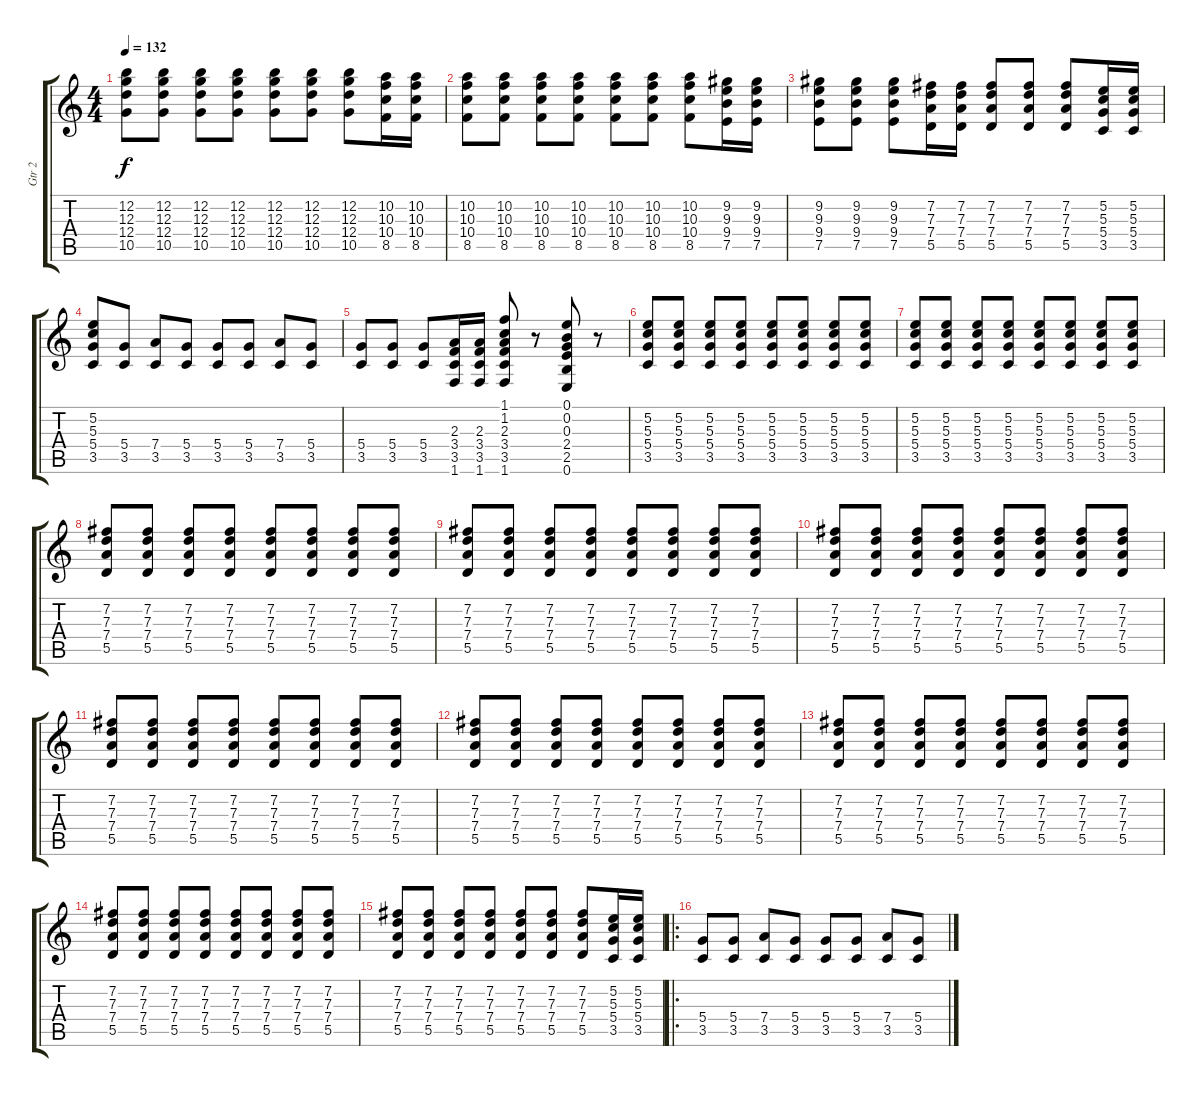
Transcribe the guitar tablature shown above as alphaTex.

\track ("Gtr 2" "Gtr 2") {instrument distortionguitar}
\staff {score tabs}
\tuning (E4 B3 G3 D3 A2 E2) {hide}
\ts (4 4)
\tempo 132
\clef g2
\ks c
(12.2 12.3 12.4 10.5).8{dy f} (12.2 12.3 12.4 10.5).8 (12.2 12.3 12.4 10.5).8 (12.2 12.3 12.4 10.5).8 (12.2 12.3 12.4 10.5).8 (12.2 12.3 12.4 10.5).8 (12.2 12.3 12.4 10.5).8 (10.2 10.3 10.4 8.5).16 (10.2 10.3 10.4 8.5).16 |
(10.2 10.3 10.4 8.5).8 (10.2 10.3 10.4 8.5).8 (10.2 10.3 10.4 8.5).8 (10.2 10.3 10.4 8.5).8 (10.2 10.3 10.4 8.5).8 (10.2 10.3 10.4 8.5).8 (10.2 10.3 10.4 8.5).8 (9.2 9.3 9.4 7.5).16 (9.2 9.3 9.4 7.5).16 |
(9.2 9.3 9.4 7.5).8 (9.2 9.3 9.4 7.5).8 (9.2 9.3 9.4 7.5).8 (7.2 7.3 7.4 5.5).16 (7.2 7.3 7.4 5.5).16 (7.2 7.3 7.4 5.5).8 (7.2 7.3 7.4 5.5).8 (7.2 7.3 7.4 5.5).8 (5.2 5.3 5.4 3.5).16 (5.2 5.3 5.4 3.5).16 |
(5.2 5.3 5.4 3.5).8 (5.4 3.5).8 (7.4 3.5).8 (5.4 3.5).8 (5.4 3.5).8 (5.4 3.5).8 (7.4 3.5).8 (5.4 3.5).8 |
(5.4 3.5).8 (5.4 3.5).8 (5.4 3.5).8 (2.3 3.4 3.5 1.6).16 (2.3 3.4 3.5 1.6).16 (1.1 1.2 2.3 3.4 3.5 1.6).8 r.8 (0.1 0.2 0.3 2.4 2.5 0.6).8 r.8 |
(5.2 5.3 5.4 3.5).8 (5.2 5.3 5.4 3.5).8 (5.2 5.3 5.4 3.5).8 (5.2 5.3 5.4 3.5).8 (5.2 5.3 5.4 3.5).8 (5.2 5.3 5.4 3.5).8 (5.2 5.3 5.4 3.5).8 (5.2 5.3 5.4 3.5).8 |
(5.2 5.3 5.4 3.5).8 (5.2 5.3 5.4 3.5).8 (5.2 5.3 5.4 3.5).8 (5.2 5.3 5.4 3.5).8 (5.2 5.3 5.4 3.5).8 (5.2 5.3 5.4 3.5).8 (5.2 5.3 5.4 3.5).8 (5.2 5.3 5.4 3.5).8 |
(7.2 7.3 7.4 5.5).8 (7.2 7.3 7.4 5.5).8 (7.2 7.3 7.4 5.5).8 (7.2 7.3 7.4 5.5).8 (7.2 7.3 7.4 5.5).8 (7.2 7.3 7.4 5.5).8 (7.2 7.3 7.4 5.5).8 (7.2 7.3 7.4 5.5).8 |
(7.2 7.3 7.4 5.5).8 (7.2 7.3 7.4 5.5).8 (7.2 7.3 7.4 5.5).8 (7.2 7.3 7.4 5.5).8 (7.2 7.3 7.4 5.5).8 (7.2 7.3 7.4 5.5).8 (7.2 7.3 7.4 5.5).8 (7.2 7.3 7.4 5.5).8 |
(7.2 7.3 7.4 5.5).8 (7.2 7.3 7.4 5.5).8 (7.2 7.3 7.4 5.5).8 (7.2 7.3 7.4 5.5).8 (7.2 7.3 7.4 5.5).8 (7.2 7.3 7.4 5.5).8 (7.2 7.3 7.4 5.5).8 (7.2 7.3 7.4 5.5).8 |
(7.2 7.3 7.4 5.5).8 (7.2 7.3 7.4 5.5).8 (7.2 7.3 7.4 5.5).8 (7.2 7.3 7.4 5.5).8 (7.2 7.3 7.4 5.5).8 (7.2 7.3 7.4 5.5).8 (7.2 7.3 7.4 5.5).8 (7.2 7.3 7.4 5.5).8 |
(7.2 7.3 7.4 5.5).8 (7.2 7.3 7.4 5.5).8 (7.2 7.3 7.4 5.5).8 (7.2 7.3 7.4 5.5).8 (7.2 7.3 7.4 5.5).8 (7.2 7.3 7.4 5.5).8 (7.2 7.3 7.4 5.5).8 (7.2 7.3 7.4 5.5).8 |
(7.2 7.3 7.4 5.5).8 (7.2 7.3 7.4 5.5).8 (7.2 7.3 7.4 5.5).8 (7.2 7.3 7.4 5.5).8 (7.2 7.3 7.4 5.5).8 (7.2 7.3 7.4 5.5).8 (7.2 7.3 7.4 5.5).8 (7.2 7.3 7.4 5.5).8 |
(7.2 7.3 7.4 5.5).8 (7.2 7.3 7.4 5.5).8 (7.2 7.3 7.4 5.5).8 (7.2 7.3 7.4 5.5).8 (7.2 7.3 7.4 5.5).8 (7.2 7.3 7.4 5.5).8 (7.2 7.3 7.4 5.5).8 (7.2 7.3 7.4 5.5).8 |
(7.2 7.3 7.4 5.5).8 (7.2 7.3 7.4 5.5).8 (7.2 7.3 7.4 5.5).8 (7.2 7.3 7.4 5.5).8 (7.2 7.3 7.4 5.5).8 (7.2 7.3 7.4 5.5).8 (7.2 7.3 7.4 5.5).8 (5.2 5.3 5.4 3.5).16 (5.2 5.3 5.4 3.5).16 |
\ro
(5.4 3.5).8 (5.4 3.5).8 (7.4 3.5).8 (5.4 3.5).8 (5.4 3.5).8 (5.4 3.5).8 (7.4 3.5).8 (5.4 3.5).8
